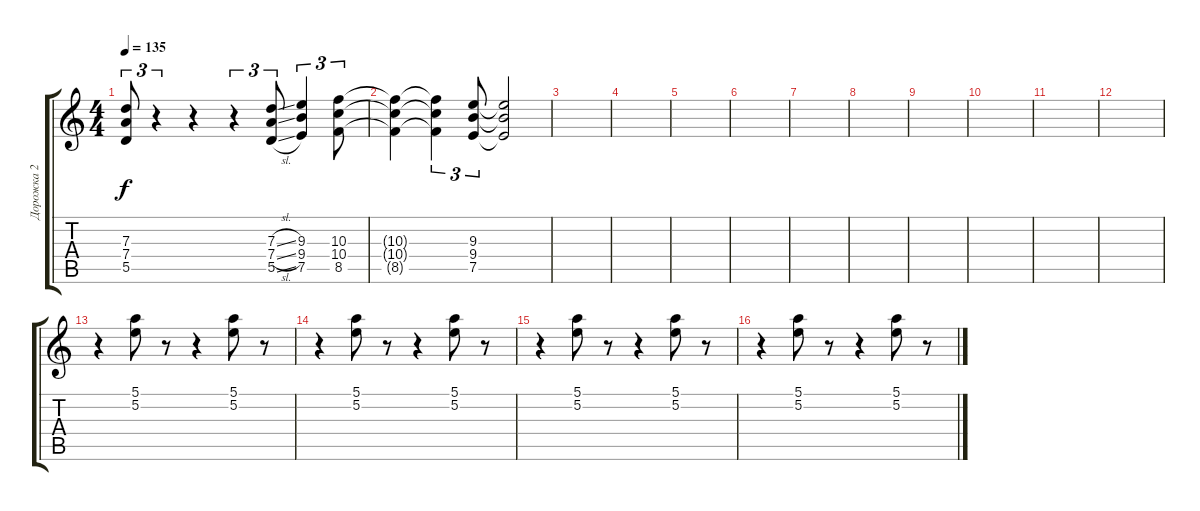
\track ("Дорожка 2" "Дорожка 2") {instrument overdrivenguitar}
\staff {score tabs}
\tuning (E4 B3 G3 D3 A2 E2) {hide}
\ts (4 4)
\tempo 135
\clef g2
\ks c
(7.3{t} 7.4{t} 5.5{t}).8{tu (3 2) dy f} r.4{tu (3 2)} r.4 r.4{tu (3 2)} (7.3{sl} 7.4{sl} 5.5{sl}).8{tu (3 2)} (9.3 9.4 7.5).4{tu (3 2)} (10.3 10.4 8.5).8{tu (3 2)} |
(10.3{t} 10.4{t} 8.5{t}).4 (10.3{t} 10.4{t} 8.5{t}).4{tu (3 2)} (9.3 9.4 7.5).8{tu (3 2)} (9.3{t} 9.4{t} 7.5{t}).2 |
|
|
|
|
|
|
|
|
|
|
r.4 (5.1 5.2).8 r.8 r.4 (5.1 5.2).8 r.8 |
r.4 (5.1 5.2).8 r.8 r.4 (5.1 5.2).8 r.8 |
r.4 (5.1 5.2).8 r.8 r.4 (5.1 5.2).8 r.8 |
r.4 (5.1 5.2).8 r.8 r.4 (5.1 5.2).8 r.8
